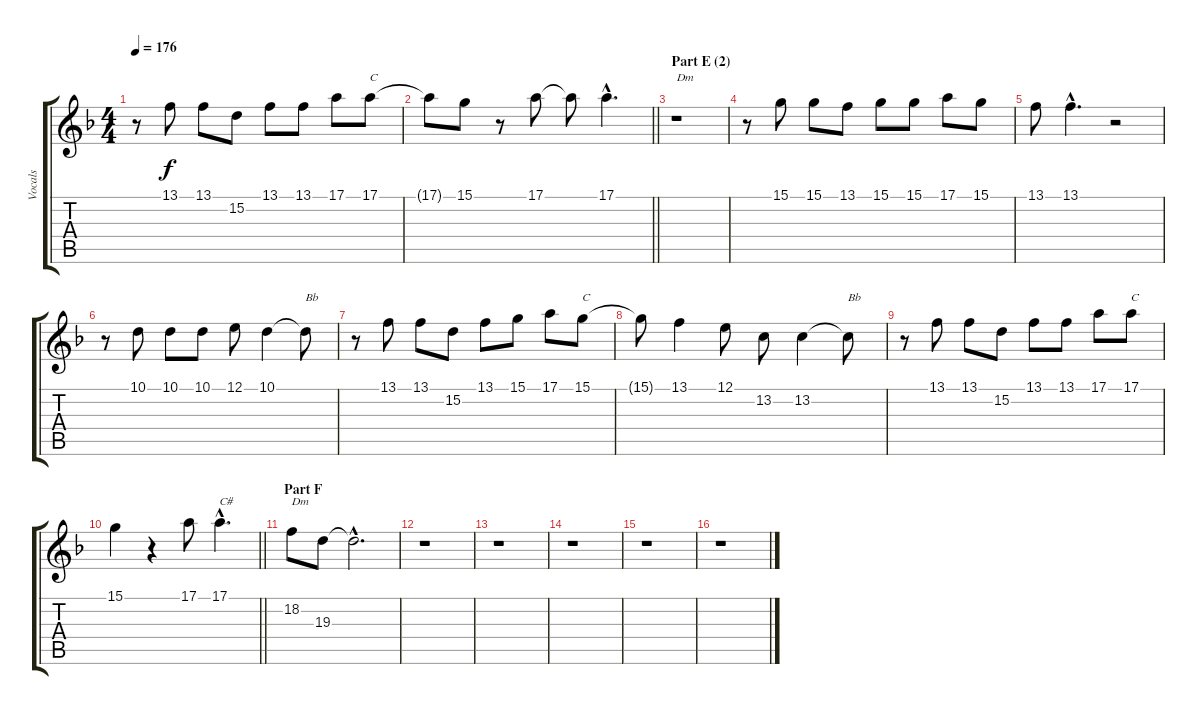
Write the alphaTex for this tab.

\track ("Vocals" "Vocals") {instrument trumpet}
\staff {score tabs}
\tuning (E4 B3 G3 D3 A2 E2) {hide}
\ts (4 4)
\tempo 176
\clef g2
\ks f
r.8{dy f} 13.1.8 13.1.8 15.2.8 13.1.8 13.1.8 17.1.8 17.1.8{txt "C"} |
\barLineRight lightlight
17.1{t}.8 15.1.8 r.8 17.1.8 17.1{t}.8 17.1{hac}.4{d} |
\section ("" "Part E (2)")
r.1{txt "Dm"} |
r.8 15.1.8 15.1.8 13.1.8 15.1.8 15.1.8 17.1.8 15.1.8 |
13.1.8 13.1{hac}.4{d} r.2 |
r.8 10.1.8 10.1.8 10.1.8 12.1.8 10.1.4 10.1{t}.8{txt "Bb"} |
r.8 13.1.8 13.1.8 15.2.8 13.1.8 15.1.8 17.1.8 15.1.8{txt "C"} |
15.1{t}.8 13.1.4 12.1.8 13.2.8 13.2.4 13.2{t}.8{txt "Bb"} |
r.8 13.1.8 13.1.8 15.2.8 13.1.8 13.1.8 17.1.8 17.1.8{txt "C"} |
\barLineRight lightlight
15.1.4 r.4 17.1.8 17.1{hac}.4{d txt "C#"} |
\section ("" "Part F")
18.2.8{txt "Dm"} 19.3.8 19.3{hac t}.2{d} |
r.1 |
r.1 |
r.1 |
r.1 |
r.1
